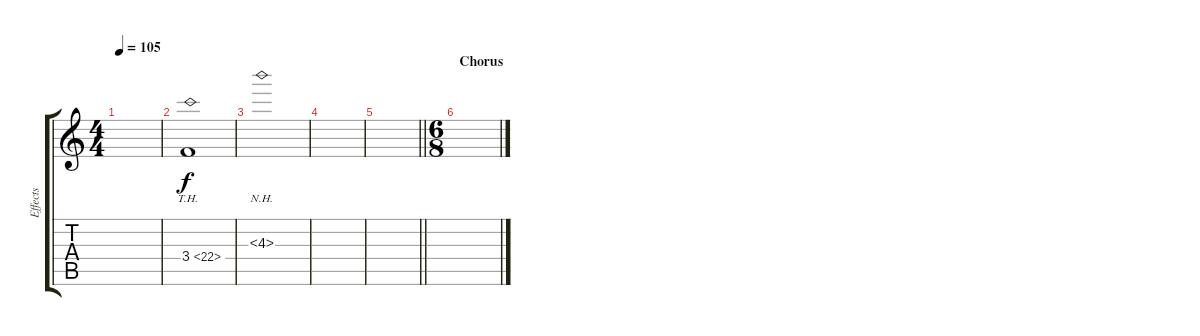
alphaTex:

\track ("Effects" "Effects") {instrument electricguitarclean}
\staff {score tabs}
\tuning (E4 B3 G3 D3 A2 E2) {hide}
\ts (4 4)
\tempo 105
\clef g2
\ks c
|
3.4{th 19}.1 |
4.3{nh}.1 |
|
\barLineRight lightlight
|
\ts (6 8)
\section ("" "Chorus")
